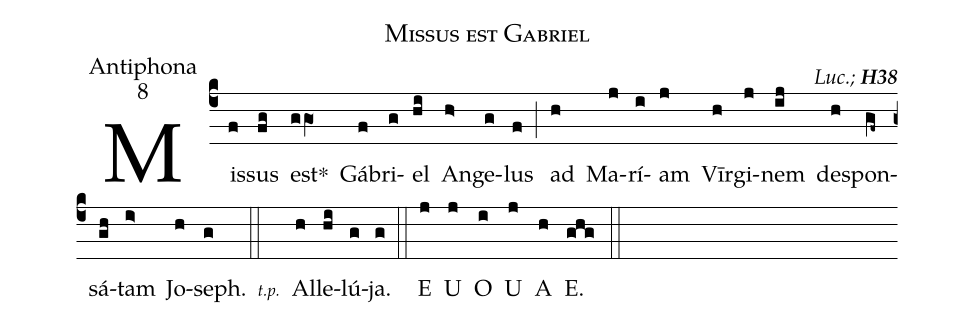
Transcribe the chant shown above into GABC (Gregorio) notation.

name:Missus est Gabriel;
office-part:Antiphona;
mode:8;
commentary:{\itshape\mdseries  Luc.;\/}  {\bfseries H38};
%%
(c4) Mis(f)sus(fg) est<sp>*</sp>(ggO1) Gá(f)bri(g)el(hi) An(h>)ge(g)lus(f) (;)
ad(h) Ma(j)rí(i)am(j) Vīr(h)gi(j)nem(ij) des(h)pon(gf~)sá(gh)tam(i>) Jo(h)seph.(g) (::)
<v>{\scriptsize\itshape t.p.\ }</v> Al(h)le(hi)lú(g)ja.(g) (::)
<eu>  E(j) U(j) O(i) U(j) A(h) E.(ghg) </eu> (::)
